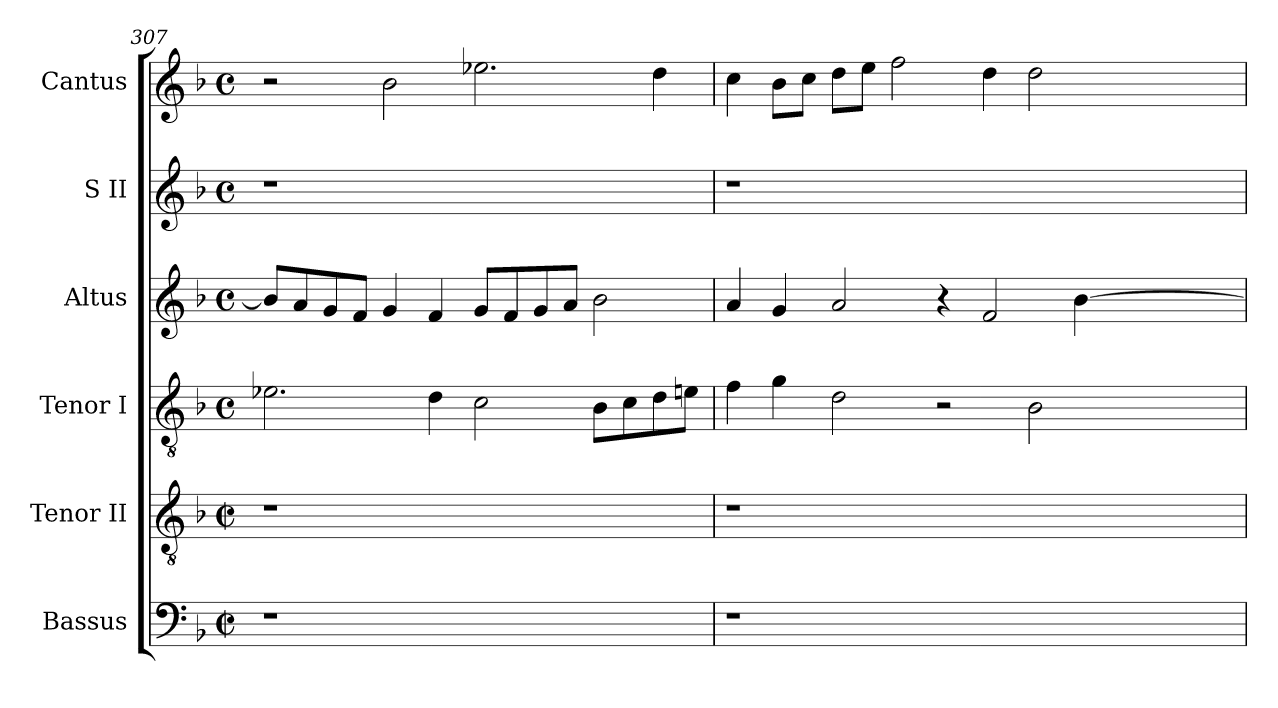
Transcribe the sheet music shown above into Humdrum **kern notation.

**kern	**kern	**kern	**kern	**kern	**kern
*part6	*part5	*part4	*part3	*part2	*part1
*staff6	*staff5	*staff4	*staff3	*staff2	*staff1
*I"Bassus	*I"Tenor II	*I"Tenor I	*I"Altus	*I"S II	*I"Cantus
*I'B	*I'T II	*I'T I	*I'A	*	*
!!LO:LB:g=z
*clefF4	*clefGv2	*clefGv2	*clefG2	*clefG2	*clefG2
*k[b-]	*k[b-]	*k[b-]	*k[b-]	*k[b-]	*k[b-]
*F:	*F:	*F:	*F:	*F:	*F:
*M2/2	*M2/2	*M4/4	*M4/4	*M4/4	*M4/4
*met(c|)	*met(c|)	*met(c)	*met(c)	*met(c)	*met(c)
=307	=307	=307	=307	=307	=307
1r	1r	2.e-X\	8b-/L]	1r	2r
.	.	.	8a/	.	.
.	.	.	8g/	.	.
.	.	.	8f/J	.	.
.	.	.	4g/	.	2b-\
.	.	4d\	4f/	.	.
1ryy	1ryy	2c\	8g/L	1ryy	2.ee-X\
.	.	.	8f/	.	.
.	.	.	8g/	.	.
.	.	.	8a/J	.	.
.	.	8B-\L	2b-\	.	.
.	.	8c\	.	.	.
.	.	8d\	.	.	4dd\
.	.	8en\J	.	.	.
=308	=308	=308	=308	=308	=308
1r	1r	4f\	4a/	1r	4cc\
.	.	4g\	4g/	.	8b-\L
.	.	.	.	.	8cc\J
.	.	2d\	2a/	.	8dd\L
.	.	.	.	.	8ee\J
.	.	.	.	.	2ff\
1ryy	1ryy	2r	4r	1ryy	.
.	.	.	2f/	.	4dd\
.	.	2B-\	.	.	2dd\
.	.	.	[>4b-\	.	.
=	=	=	=	=	=
*-	*-	*-	*-	*-	*-
